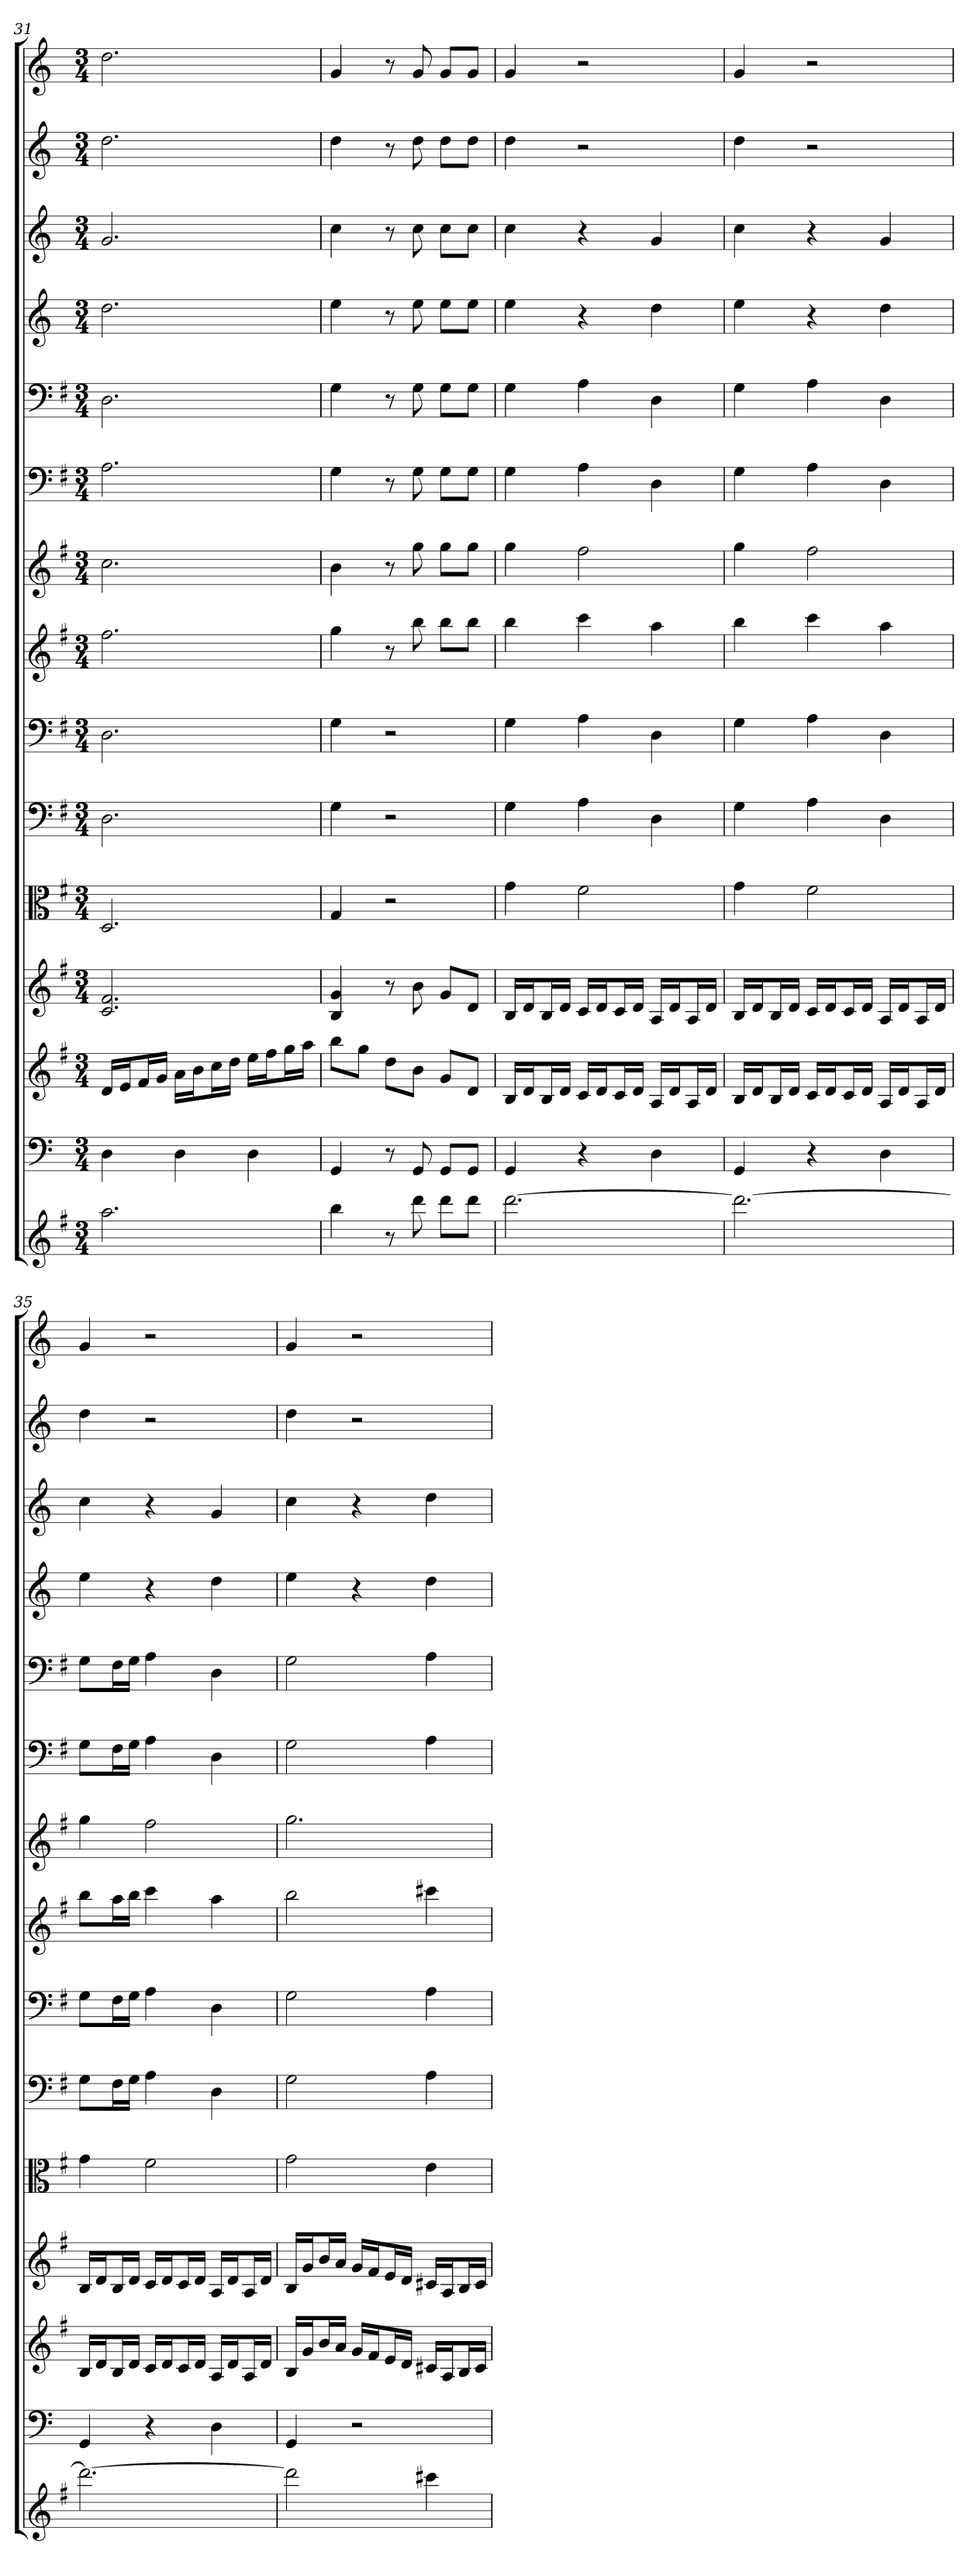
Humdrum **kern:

**kern	**kern	**kern	**kern	**kern	**kern	**kern	**kern	**kern	**kern	**kern	**kern	**kern	**kern	**kern
*part15	*part14	*part13	*part12	*part11	*part10	*part9	*part8	*part7	*part6	*part5	*part4	*part3	*part2	*part1
*staff15	*staff14	*staff13	*staff12	*staff11	*staff10	*staff9	*staff8	*staff7	*staff6	*staff5	*staff4	*staff3	*staff2	*staff1
*	*clefF4	*	*	*clefC3	*clefF4	*clefF4	*	*	*clefF4	*clefF4	*	*	*	*
*k[f#]	*k[]	*k[f#]	*k[f#]	*k[f#]	*k[f#]	*k[f#]	*k[f#]	*k[f#]	*k[f#]	*k[f#]	*k[]	*k[]	*k[]	*k[]
*M3/4	*M3/4	*M3/4	*M3/4	*M3/4	*M3/4	*M3/4	*M3/4	*M3/4	*M3/4	*M3/4	*M3/4	*M3/4	*M3/4	*M3/4
=31	=31	=31	=31	=31	=31	=31	=31	=31	=31	=31	=31	=31	=31	=31
2.aa	4D	16dLL	2.c 2.f#	2.D	2.D	2.D	2.ff#	2.cc	2.A	2.D	2.dd	2.g	2.dd	2.dd
.	.	16eJ	.	.	.	.	.	.	.	.	.	.	.	.
.	.	16f#L	.	.	.	.	.	.	.	.	.	.	.	.
.	.	16gJJ	.	.	.	.	.	.	.	.	.	.	.	.
.	4D	16aLL	.	.	.	.	.	.	.	.	.	.	.	.
.	.	16bJ	.	.	.	.	.	.	.	.	.	.	.	.
.	.	16ccL	.	.	.	.	.	.	.	.	.	.	.	.
.	.	16ddJJ	.	.	.	.	.	.	.	.	.	.	.	.
.	4D	16eeLL	.	.	.	.	.	.	.	.	.	.	.	.
.	.	16ff#J	.	.	.	.	.	.	.	.	.	.	.	.
.	.	16ggL	.	.	.	.	.	.	.	.	.	.	.	.
.	.	16aaJJ	.	.	.	.	.	.	.	.	.	.	.	.
=32	=32	=32	=32	=32	=32	=32	=32	=32	=32	=32	=32	=32	=32	=32
4bb	4GG	8bbL	4B 4g	4G	4G	4G	4gg	4b	4G	4G	4ee	4cc	4dd	4g
.	.	8ggJ	.	.	.	.	.	.	.	.	.	.	.	.
8r	8r	8ddL	8r	2r	2r	2r	8r	8r	8r	8r	8r	8r	8r	8r
8ddd	8GG	8bJ	8b	.	.	.	8bb	8gg	8G	8G	8ee	8cc	8dd	8g
8dddL	8GG/L	8gL	8gL	.	.	.	8bbL	8ggL	8G\L	8G\L	8eeL	8ccL	8ddL	8gL
8dddJ	8GG/J	8dJ	8dJ	.	.	.	8bbJ	8ggJ	8G\J	8G\J	8eeJ	8ccJ	8ddJ	8gJ
=33	=33	=33	=33	=33	=33	=33	=33	=33	=33	=33	=33	=33	=33	=33
[2.ddd	4GG	16BLL	16BLL	4g	4G	4G	4bb	4gg	4G	4G	4ee	4cc	4dd	4g
.	.	16dJ	16dJ	.	.	.	.	.	.	.	.	.	.	.
.	.	16BL	16BL	.	.	.	.	.	.	.	.	.	.	.
.	.	16dJJ	16dJJ	.	.	.	.	.	.	.	.	.	.	.
.	4r	16cLL	16cLL	2f#	4A	4A	4ccc	2ff#	4A	4A	4r	4r	2r	2r
.	.	16dJ	16dJ	.	.	.	.	.	.	.	.	.	.	.
.	.	16cL	16cL	.	.	.	.	.	.	.	.	.	.	.
.	.	16dJJ	16dJJ	.	.	.	.	.	.	.	.	.	.	.
.	4D	16ALL	16ALL	.	4D	4D	4aa	.	4D	4D	4dd	4g	.	.
.	.	16dJ	16dJ	.	.	.	.	.	.	.	.	.	.	.
.	.	16AL	16AL	.	.	.	.	.	.	.	.	.	.	.
.	.	16dJJ	16dJJ	.	.	.	.	.	.	.	.	.	.	.
=34	=34	=34	=34	=34	=34	=34	=34	=34	=34	=34	=34	=34	=34	=34
2.ddd_	4GG	16BLL	16BLL	4g	4G	4G	4bb	4gg	4G	4G	4ee	4cc	4dd	4g
.	.	16dJ	16dJ	.	.	.	.	.	.	.	.	.	.	.
.	.	16BL	16BL	.	.	.	.	.	.	.	.	.	.	.
.	.	16dJJ	16dJJ	.	.	.	.	.	.	.	.	.	.	.
.	4r	16cLL	16cLL	2f#	4A	4A	4ccc	2ff#	4A	4A	4r	4r	2r	2r
.	.	16dJ	16dJ	.	.	.	.	.	.	.	.	.	.	.
.	.	16cL	16cL	.	.	.	.	.	.	.	.	.	.	.
.	.	16dJJ	16dJJ	.	.	.	.	.	.	.	.	.	.	.
.	4D	16ALL	16ALL	.	4D	4D	4aa	.	4D	4D	4dd	4g	.	.
.	.	16dJ	16dJ	.	.	.	.	.	.	.	.	.	.	.
.	.	16AL	16AL	.	.	.	.	.	.	.	.	.	.	.
.	.	16dJJ	16dJJ	.	.	.	.	.	.	.	.	.	.	.
=35	=35	=35	=35	=35	=35	=35	=35	=35	=35	=35	=35	=35	=35	=35
2.ddd_	4GG	16BLL	16BLL	4g	8G\L	8G\L	8bbL	4gg	8G\L	8G\L	4ee	4cc	4dd	4g
.	.	16dJ	16dJ	.	.	.	.	.	.	.	.	.	.	.
.	.	16BL	16BL	.	16F#\L	16F#\L	16aaL	.	16F#\L	16F#\L	.	.	.	.
.	.	16dJJ	16dJJ	.	16G\JJ	16G\JJ	16bbJJ	.	16G\JJ	16G\JJ	.	.	.	.
.	4r	16cLL	16cLL	2f#	4A	4A	4ccc	2ff#	4A	4A	4r	4r	2r	2r
.	.	16dJ	16dJ	.	.	.	.	.	.	.	.	.	.	.
.	.	16cL	16cL	.	.	.	.	.	.	.	.	.	.	.
.	.	16dJJ	16dJJ	.	.	.	.	.	.	.	.	.	.	.
.	4D	16ALL	16ALL	.	4D	4D	4aa	.	4D	4D	4dd	4g	.	.
.	.	16dJ	16dJ	.	.	.	.	.	.	.	.	.	.	.
.	.	16AL	16AL	.	.	.	.	.	.	.	.	.	.	.
.	.	16dJJ	16dJJ	.	.	.	.	.	.	.	.	.	.	.
=36	=36	=36	=36	=36	=36	=36	=36	=36	=36	=36	=36	=36	=36	=36
2ddd]	4GG	16BLL	16BLL	2g	2G	2G	2bb	2.gg	2G	2G	4ee	4cc	4dd	4g
.	.	16gJ	16gJ	.	.	.	.	.	.	.	.	.	.	.
.	.	16bL	16bL	.	.	.	.	.	.	.	.	.	.	.
.	.	16aJJ	16aJJ	.	.	.	.	.	.	.	.	.	.	.
.	2r	16gLL	16gLL	.	.	.	.	.	.	.	4r	4r	2r	2r
.	.	16f#J	16f#J	.	.	.	.	.	.	.	.	.	.	.
.	.	16eL	16eL	.	.	.	.	.	.	.	.	.	.	.
.	.	16dJJ	16dJJ	.	.	.	.	.	.	.	.	.	.	.
4ccc#X	.	16c#XLL	16c#XLL	4e	4A	4A	4ccc#X	.	4A	4A	4dd	4dd	.	.
.	.	16AJ	16AJ	.	.	.	.	.	.	.	.	.	.	.
.	.	16BL	16BL	.	.	.	.	.	.	.	.	.	.	.
.	.	16c#JJ	16c#JJ	.	.	.	.	.	.	.	.	.	.	.
=	=	=	=	=	=	=	=	=	=	=	=	=	=	=
*-	*-	*-	*-	*-	*-	*-	*-	*-	*-	*-	*-	*-	*-	*-
